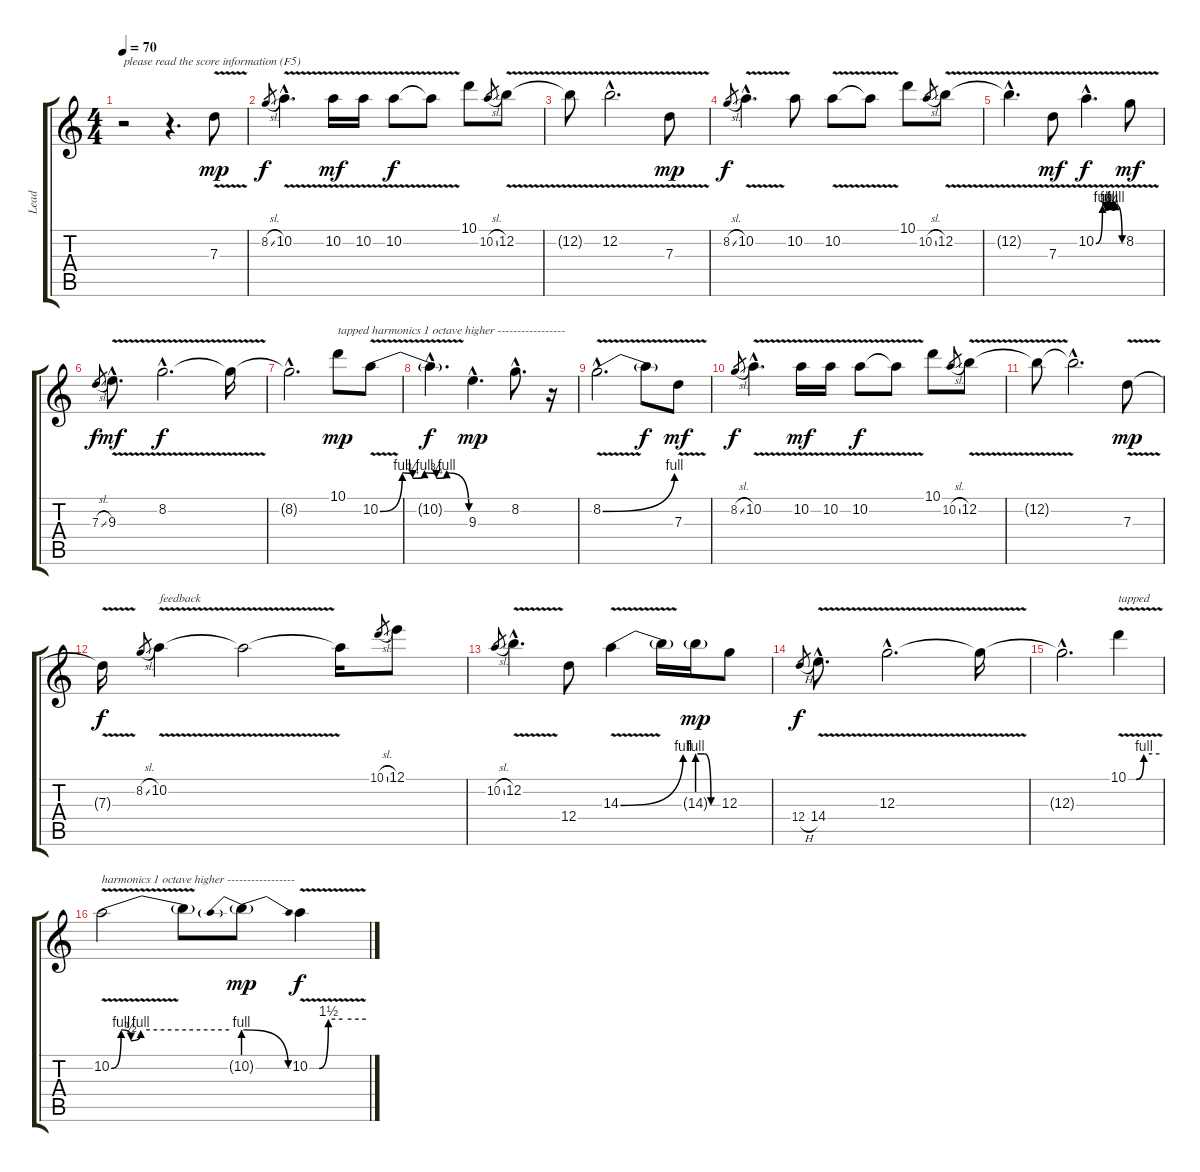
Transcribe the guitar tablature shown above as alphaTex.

\track ("Lead" "Lead") {instrument distortionguitar}
\staff {score tabs}
\tuning (E4 B3 G3 D3 A2 E2) {hide}
\ts (4 4)
\tempo 70
\clef g2
\ks c
r.2{txt "please read the score information (F5)" dy mp instrument distortionguitar} r.4{d} 7.3{v}.8 |
8.2{sl}.8{gr dy f} 10.2{v hac}.4{d} 10.2{v}.16{dy mf} 10.2{v}.16 10.2{v}.8{dy f} 10.2{t}.8 10.1.8 10.2{sl}.8{gr} 12.2{v}.8 |
12.2{t}.8 12.2{v hac}.2{d} 7.3{v}.8{dy mp} |
8.2{sl}.8{gr dy f} 10.2{v hac}.4{d} 10.2.8 10.2{v}.8 10.2{t}.8 10.1.8 10.2{sl}.8{gr} 12.2{v}.8 |
12.2{hac t}.4{d} 7.3{v}.8{dy mf} 10.2{be (custom 0 0 15 4 22 3 30 4 38 3 45 4 60 0) v hac}.4{d dy f} 8.2{v}.8{dy mf} |
7.3{sl}.8{gr dy f} 9.3{v hac}.8{d dy mf} 8.2{v hac}.2{d dy f} 8.2{t}.16 |
8.2{hac t}.2{d} 10.1.8{txt "tapped harmonics 1 octave higher -----------------" dy mp} 10.2{be (custom 0 0 15 4 22 3 30 4 38 3 45 4 60 0) v}.8 |
10.2{hac t}.4{d dy f} 9.3{hac}.4{d dy mp} 8.2{hac}.8{d} r.16 |
8.2{be (bend 0 0 60 4) v hac}.2{d} 8.2{t}.8{dy f} 7.3{v}.8{dy mf} |
8.2{sl}.8{gr dy f} 10.2{v hac}.4{d} 10.2{v}.16{dy mf} 10.2{v}.16 10.2{v}.8{dy f} 10.2{t}.8 10.1.8 10.2{sl}.8{gr} 12.2{v}.8 |
12.2{t}.8 12.2{hac t}.2{d} 7.3{v}.8{dy mp} |
7.3{t}.16{dy f} 8.2{sl}.8{gr} 10.2{v}.4{txt "feedback"} 10.2{t}.2 10.2{t}.16 10.1{sl}.8{gr} 12.1.8 |
10.2{sl}.8{gr} 12.2{v hac}.4{d} 12.4.8 14.3{be (bend 0 0 60 4) v}.4 14.3{t}.16 14.3{be (custom 0 4 20 4 40 0 60 0) g}.16{dy mp} 12.3.8 |
12.4{h}.8{gr dy f} 14.4{v hac}.8{d} 12.3{v hac}.2{d} 12.3{t}.16 |
12.3{hac t}.2{d} 10.1{be (custom 0 0 15 0 30 4 60 4) v}.4{txt "tapped"} |
10.2{be (custom 0 0 5 4 10 2 15 4 60 4) v}.2{txt "harmonics 1 octave higher -----------------"} 10.2{t}.8 10.2{be (prebendrelease 0 4 60 0) g}.8{dy mp} 10.2{be (custom 0 0 10 0 20 6 35 6 60 6) v}.4{dy f}
